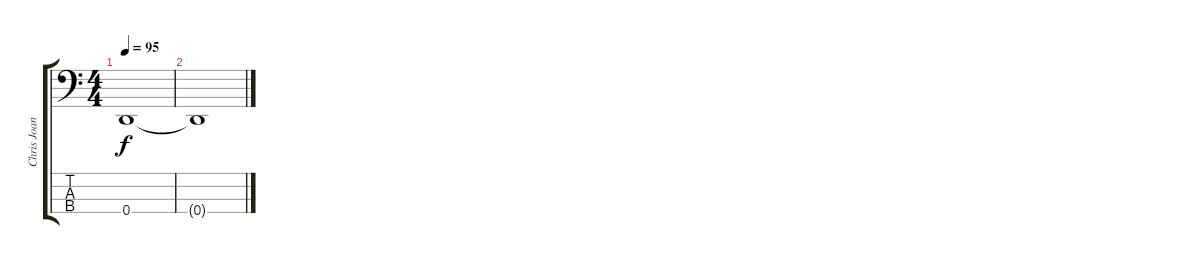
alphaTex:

\track ("Chris Joannou (bass)" "Chris Joan") {instrument electricbasspick}
\staff {score tabs}
\tuning (G2 D2 A1 D1) {hide}
\ts (4 4)
\tempo 95
\clef f4
\ks c
0.4.1{dy f} |
0.4{t}.1{volume 0}
